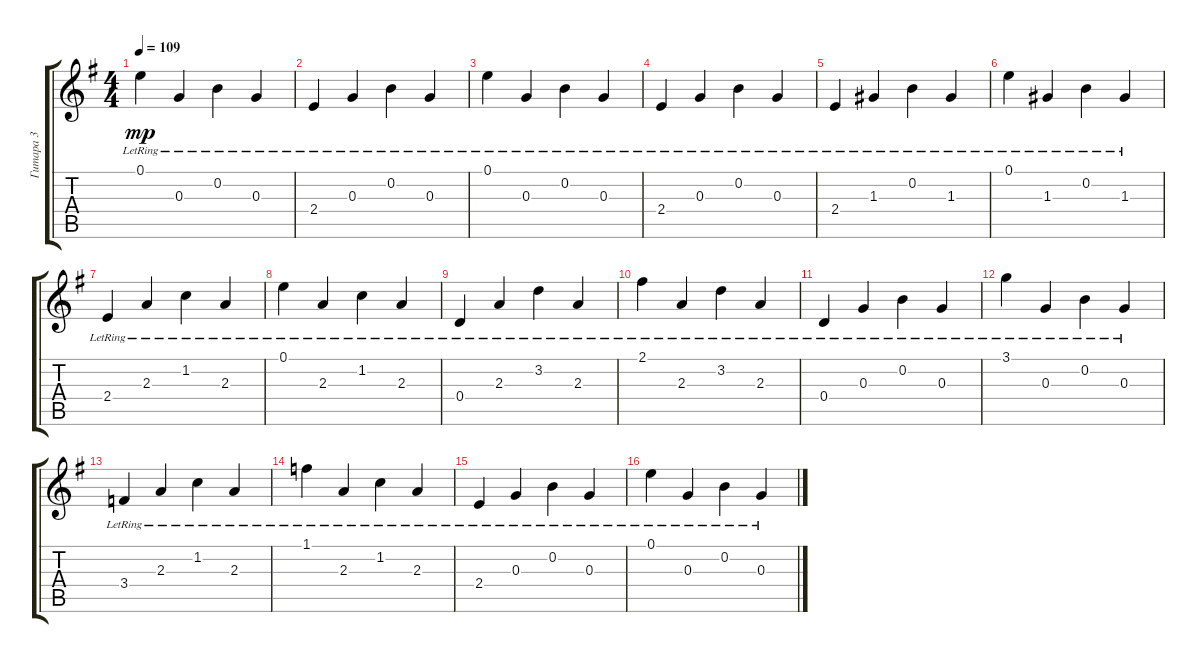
\track ("Гитара 3" "Гитара 3") {instrument acousticguitarsteel}
\staff {score tabs}
\tuning (E4 B3 G3 D3 A2 E2) {hide}
\ts (4 4)
\tempo 109
\clef g2
\ks eminor
0.1{lr}.4{dy mp} 0.3{lr}.4 0.2{lr}.4 0.3{lr}.4 |
2.4{lr}.4 0.3{lr}.4 0.2{lr}.4 0.3{lr}.4 |
0.1{lr}.4 0.3{lr}.4 0.2{lr}.4 0.3{lr}.4 |
2.4{lr}.4 0.3{lr}.4 0.2{lr}.4 0.3{lr}.4 |
2.4{lr}.4 1.3{lr}.4 0.2{lr}.4 1.3{lr}.4 |
0.1{lr}.4 1.3{lr}.4 0.2{lr}.4 1.3{lr}.4 |
2.4{lr}.4 2.3{lr}.4 1.2{lr}.4 2.3{lr}.4 |
0.1{lr}.4 2.3{lr}.4 1.2{lr}.4 2.3{lr}.4 |
0.4{lr}.4 2.3{lr}.4 3.2{lr}.4 2.3{lr}.4 |
2.1{lr}.4 2.3{lr}.4 3.2{lr}.4 2.3{lr}.4 |
0.4{lr}.4 0.3{lr}.4 0.2{lr}.4 0.3{lr}.4 |
3.1{lr}.4 0.3{lr}.4 0.2{lr}.4 0.3{lr}.4 |
3.4{lr}.4 2.3{lr}.4 1.2{lr}.4 2.3{lr}.4 |
1.1{lr}.4 2.3{lr}.4 1.2{lr}.4 2.3{lr}.4 |
2.4{lr}.4 0.3{lr}.4 0.2{lr}.4 0.3{lr}.4 |
0.1{lr}.4 0.3{lr}.4 0.2{lr}.4 0.3{lr}.4
